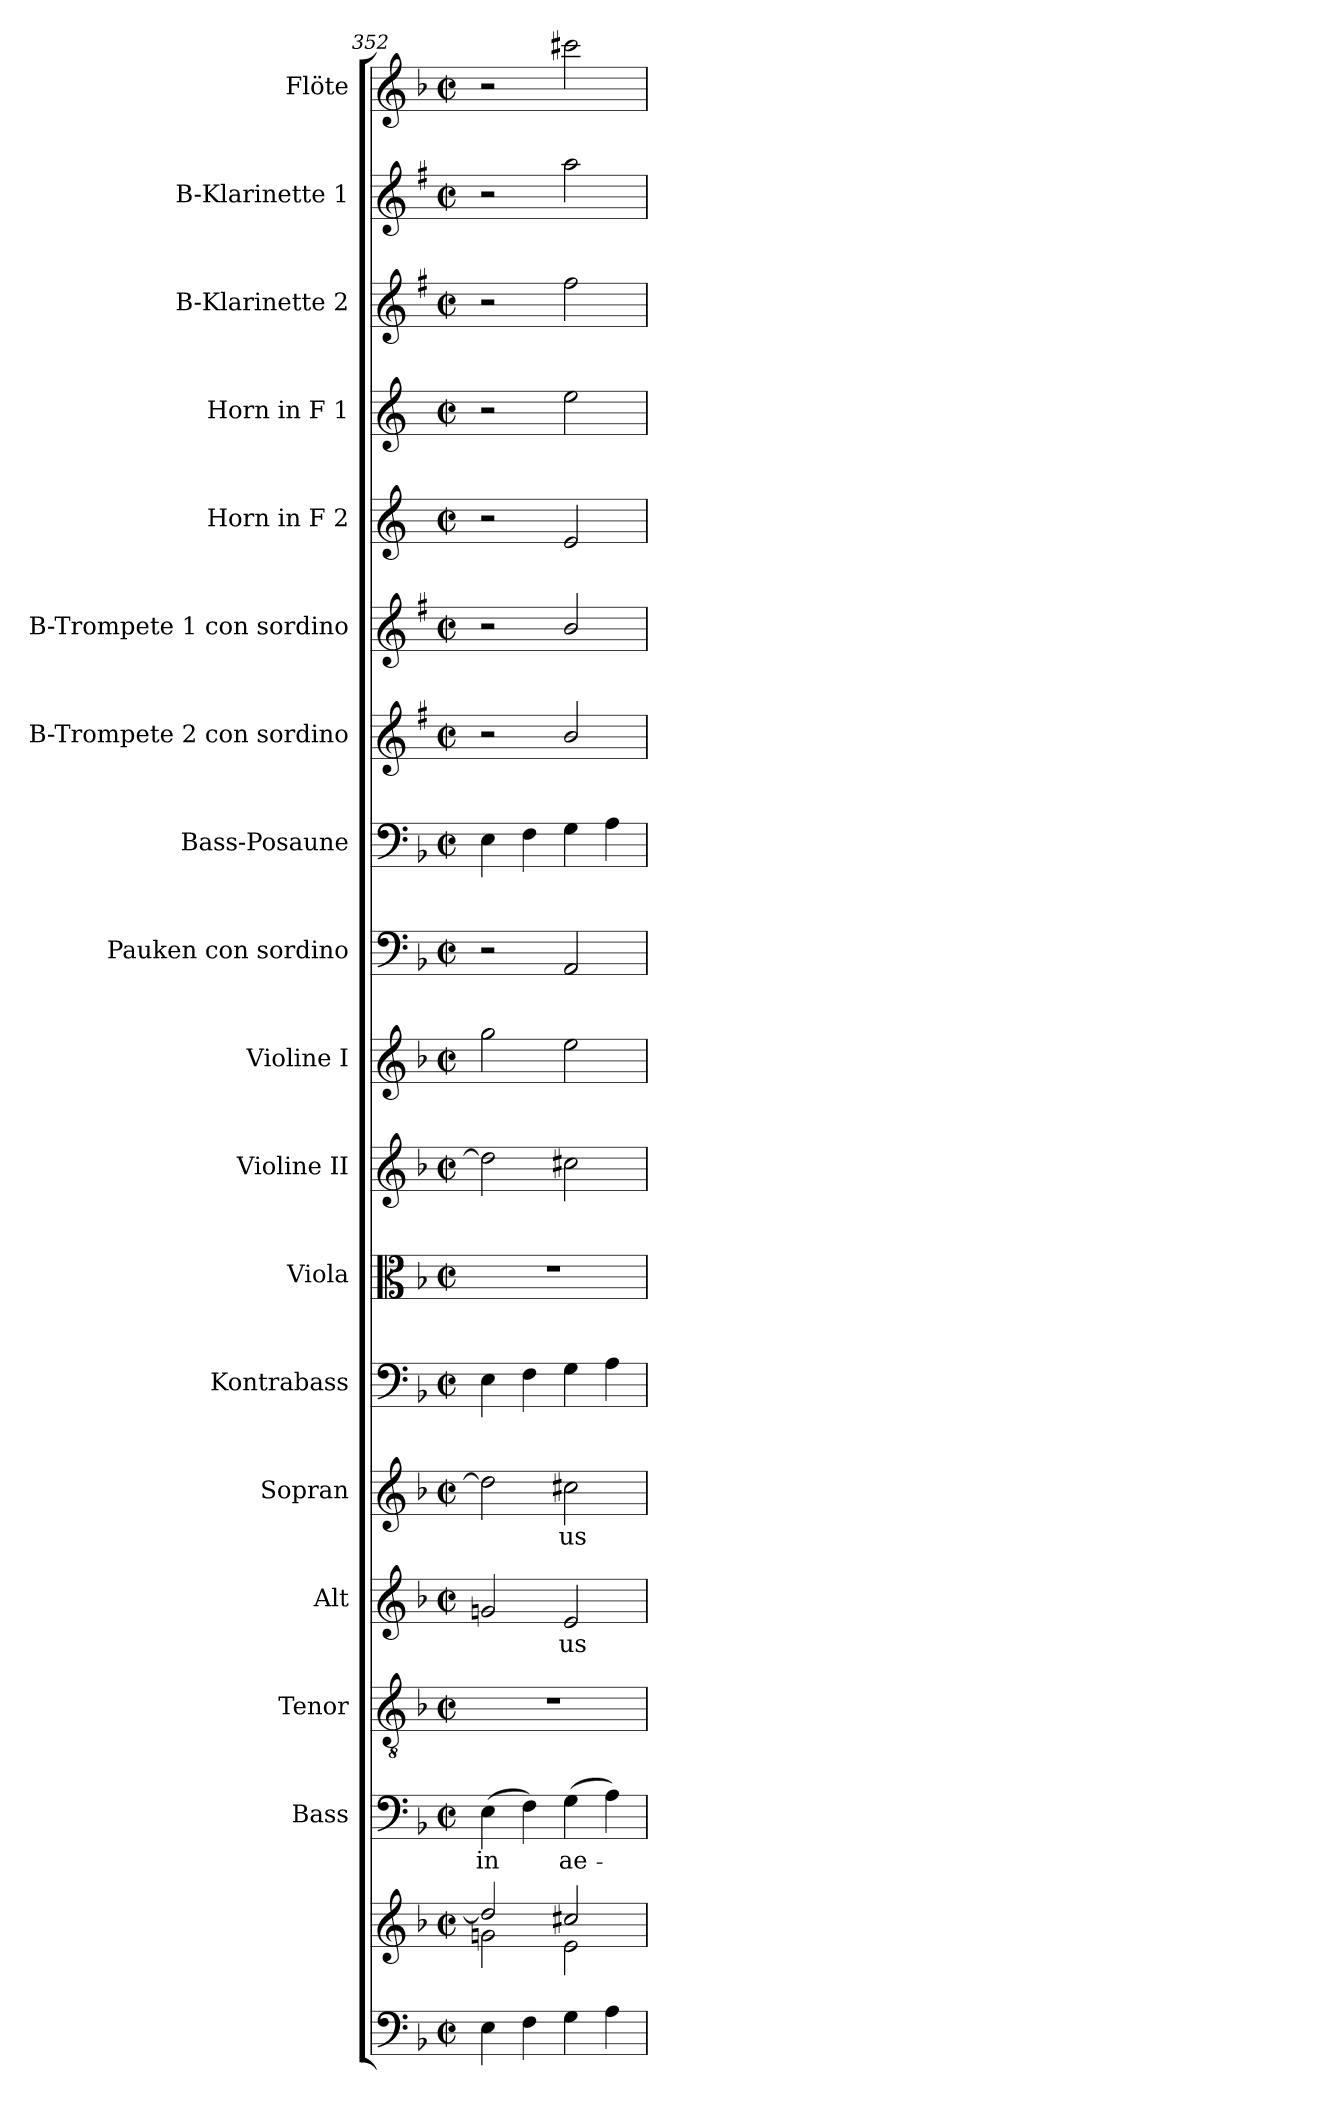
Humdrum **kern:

**kern	**kern	**kern	**text	**kern	**kern	**text	**kern	**text	**kern	**kern	**kern	**kern	**kern	**kern	**kern	**kern	**kern	**kern	**kern	**kern	**kern
*part18	*part18	*part17	*part17	*part16	*part15	*part15	*part14	*part14	*part13	*part12	*part11	*part10	*part9	*part8	*part7	*part6	*part5	*part4	*part3	*part2	*part1
*staff19	*staff18	*staff17	*staff17	*staff16	*staff15	*staff15	*staff14	*staff14	*staff13	*staff12	*staff11	*staff10	*staff9	*staff8	*staff7	*staff6	*staff5	*staff4	*staff3	*staff2	*staff1
*	*	*I"Bass	*	*I"Tenor	*I"Alt	*	*I"Sopran	*	*I"Kontrabass	*I"Viola	*I"Violine II	*I"Violine I	*I"Pauken con sordino	*I"Bass-Posaune	*I"B-Trompete 2 con sordino	*I"B-Trompete 1 con sordino	*I"Horn in F 2	*I"Horn in F 1	*I"B-Klarinette 2	*I"B-Klarinette 1	*I"Flöte
*	*	*I'B.	*	*I'T.	*I'A.	*	*I'S.	*	*I'Kb.	*I'Vla.	*I'Vl. II	*I'Vl. I	*I'Pk.	*I'B. Pos.	*I'B Trp. 2	*I'B Trp. 1	*	*	*I'B Kl. 2	*I'B Kl. 1	*I'Fl.
*clefF4	*clefG2	*clefF4	*	*clefGv2	*clefG2	*	*clefG2	*	*clefF4	*clefC3	*clefG2	*clefG2	*clefF4	*clefF4	*clefG2	*clefG2	*clefG2	*clefG2	*clefG2	*clefG2	*clefG2
*	*	*	*	*	*	*	*	*	*ITrd7c12	*	*	*	*	*	*ITrd1c2	*ITrd1c2	*ITrd4c7	*ITrd4c7	*ITrd1c2	*ITrd1c2	*
*k[b-]	*k[b-]	*k[b-]	*	*k[b-]	*k[b-]	*	*k[b-]	*	*k[b-]	*k[b-]	*k[b-]	*k[b-]	*k[b-]	*k[b-]	*k[b-]	*k[b-]	*k[b-]	*k[b-]	*k[b-]	*k[b-]	*k[b-]
*F:	*F:	*F:	*	*F:	*F:	*	*F:	*	*F:	*F:	*F:	*F:	*F:	*F:	*F:	*F:	*F:	*F:	*F:	*F:	*F:
*M2/2	*M2/2	*M2/2	*	*M2/2	*M2/2	*	*M2/2	*	*M2/2	*M2/2	*M2/2	*M2/2	*M2/2	*M2/2	*M2/2	*M2/2	*M2/2	*M2/2	*M2/2	*M2/2	*M2/2
*met(c|)	*met(c|)	*met(c|)	*	*met(c|)	*met(c|)	*	*met(c|)	*	*met(c|)	*met(c|)	*met(c|)	*met(c|)	*met(c|)	*met(c|)	*met(c|)	*met(c|)	*met(c|)	*met(c|)	*met(c|)	*met(c|)	*met(c|)
=352	=352	=352	=352	=352	=352	=352	=352	=352	=352	=352	=352	=352	=352	=352	=352	=352	=352	=352	=352	=352	=352
*	*^	*	*	*	*	*	*	*	*	*	*	*	*	*	*	*	*	*	*	*	*
!	!	!	!	!LO:LY:b	!	!	!	!	!	!	!	!	!	!	!	!	!	!	!	!	!	!
4E\	2dd/]	2gn\	(>4E\	in	1r	2gn/	.	2dd\]	.	4EE\	1r	2dd\]	2gg\	2r	4E\	2r	2r	2r	2r	2r	2r	2r
4F\	.	.	4F\)	.	.	.	.	.	.	4FF\	.	.	.	.	4F\	.	.	.	.	.	.	.
!	!	!	!	!LO:LY:b	!	!	!LO:LY:b	!	!LO:LY:b	!	!	!	!	!	!	!	!	!	!	!	!	!
4G\	2cc#X/	2e\	(>4G\	ae-	.	2e/	-us	2cc#X\	-us	4GG\	.	2cc#X\	2ee\	2AA/	4G\	2a/	2a/	2A/	2a\	2ee\	2gg\	2ccc#X\
4A\	.	.	4A\)	.	.	.	.	.	.	4AA\	.	.	.	.	4A\	.	.	.	.	.	.	.
*	*v	*v	*	*	*	*	*	*	*	*	*	*	*	*	*	*	*	*	*	*	*	*
=	=	=	=	=	=	=	=	=	=	=	=	=	=	=	=	=	=	=	=	=	=
*-	*-	*-	*-	*-	*-	*-	*-	*-	*-	*-	*-	*-	*-	*-	*-	*-	*-	*-	*-	*-	*-
